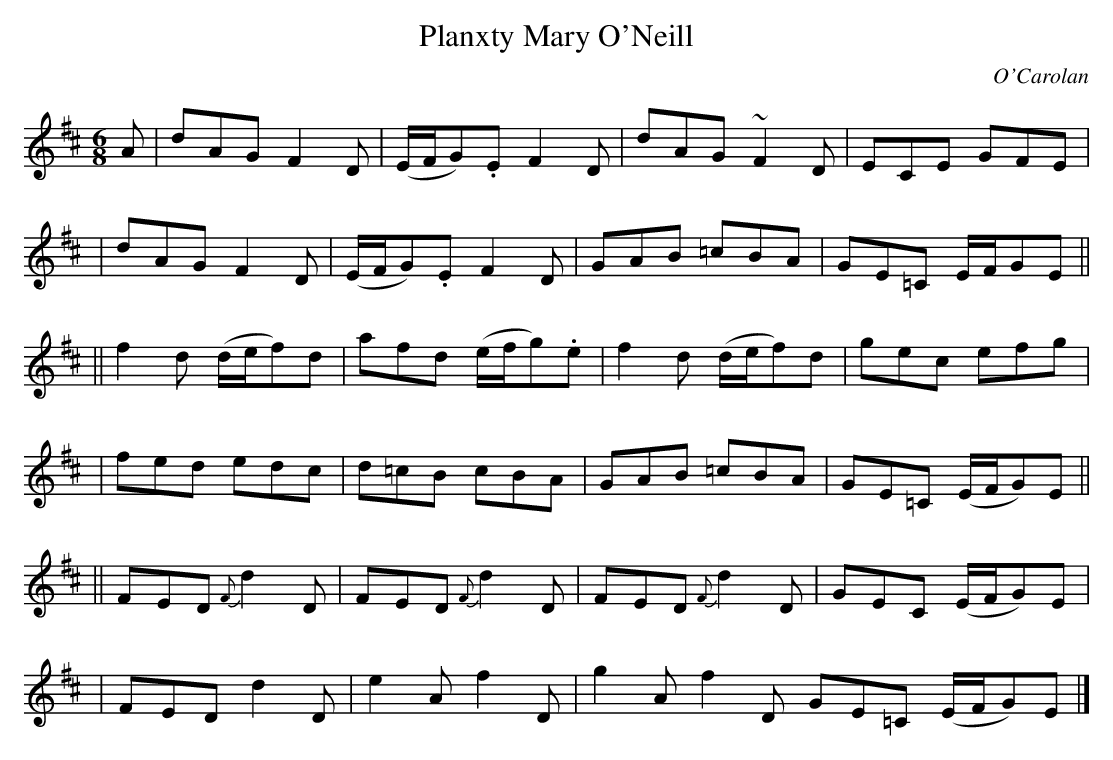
X:1
T: Planxty Mary O'Neill
C:O'Carolan
M:6/8
L:1/8
K:D
A \
| dAG F2D | (E/F/G).E F2D | dAG ~F2D | ECE GFE |
| dAG F2D | (E/F/G).E F2D | GAB =cBA | GE=C E/F/GE ||
|| f2d (d/e/f)d | afd (e/f/g).e | f2d (d/e/f)d | gec efg |
| fed edc | d=cB cBA | GAB =cBA | GE=C (E/F/G)E ||
||  FED {F}d2D | FED {F}d2D | FED {F}d2D | GEC (E/F/G)E |
| FED d2D | e2A f2D | g2A f2D GE=C (E/F/G)E |]
